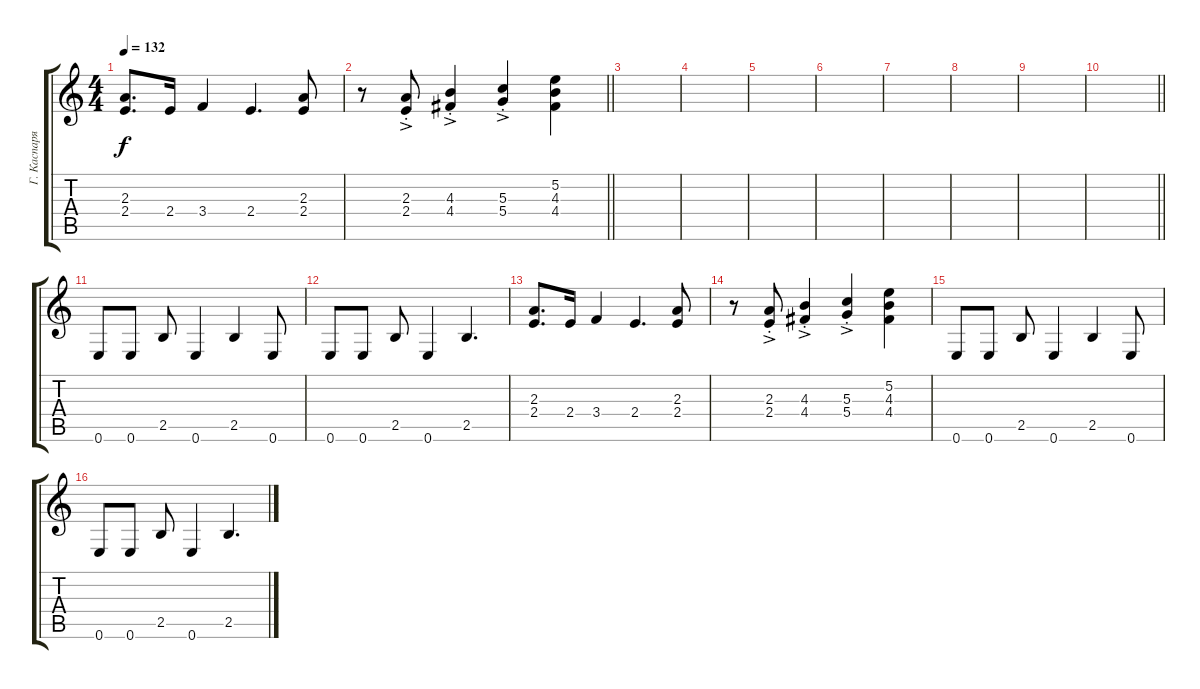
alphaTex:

\track ("Г. Каспарян" "Г. Каспаря") {instrument overdrivenguitar}
\staff {score tabs}
\tuning (E4 B3 G3 D3 A2 E2) {hide}
\ts (4 4)
\tempo 132
\clef g2
\ks c
(2.3 2.4).8{d dy f} 2.4.16 3.4.4 2.4.4{d} (2.3 2.4).8 |
\barLineRight lightlight
r.8 (2.3{ac st} 2.4{ac st}).8 (4.3{ac st} 4.4{ac st}).4 (5.3{ac st} 5.4{ac st}).4 (5.2 4.3 4.4).4 |
\section ("" "")
|
|
|
|
|
|
|
\barLineRight lightlight
|
\section ("" "")
0.6.8 0.6.8 2.5.8 0.6.4 2.5.4 0.6.8 |
0.6.8 0.6.8 2.5.8 0.6.4 2.5.4{d} |
(2.3 2.4).8{d} 2.4.16 3.4.4 2.4.4{d} (2.3 2.4).8 |
r.8 (2.3{ac st} 2.4{ac st}).8 (4.3{ac st} 4.4{ac st}).4 (5.3{ac st} 5.4{ac st}).4 (5.2 4.3 4.4).4 |
0.6.8 0.6.8 2.5.8 0.6.4 2.5.4 0.6.8 |
0.6.8 0.6.8 2.5.8 0.6.4 2.5.4{d}
